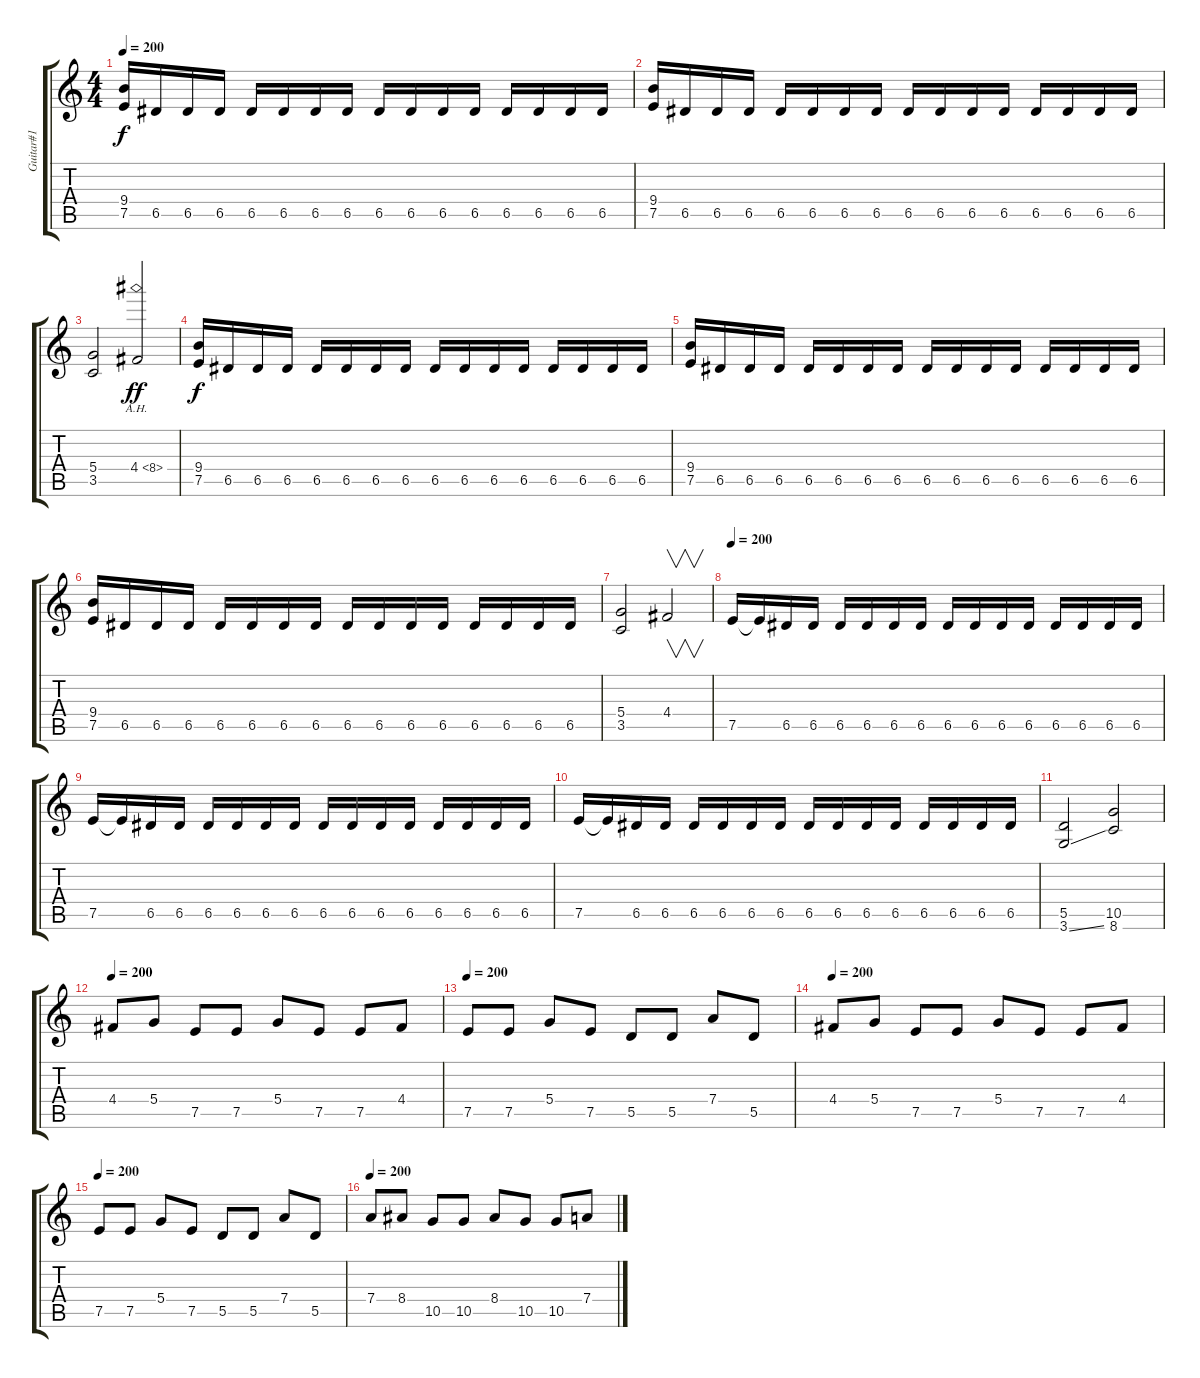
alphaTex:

\track ("Guitar#1" "Guitar#1") {instrument distortionguitar}
\staff {score tabs}
\tuning (E4 B3 G3 D3 A2 E2) {hide}
\ts (4 4)
\tempo 200
\clef g2
\ks c
(9.4 7.5).16{dy f} 6.5.16 6.5.16 6.5.16 6.5.16 6.5.16 6.5.16 6.5.16 6.5.16 6.5.16 6.5.16 6.5.16 6.5.16 6.5.16 6.5.16 6.5.16 |
(9.4 7.5).16 6.5.16 6.5.16 6.5.16 6.5.16 6.5.16 6.5.16 6.5.16 6.5.16 6.5.16 6.5.16 6.5.16 6.5.16 6.5.16 6.5.16 6.5.16 |
(5.4 3.5).2 4.4{ah 4}.2{dy ff} |
(9.4 7.5).16{dy f} 6.5.16 6.5.16 6.5.16 6.5.16 6.5.16 6.5.16 6.5.16 6.5.16 6.5.16 6.5.16 6.5.16 6.5.16 6.5.16 6.5.16 6.5.16 |
(9.4 7.5).16 6.5.16 6.5.16 6.5.16 6.5.16 6.5.16 6.5.16 6.5.16 6.5.16 6.5.16 6.5.16 6.5.16 6.5.16 6.5.16 6.5.16 6.5.16 |
(9.4 7.5).16 6.5.16 6.5.16 6.5.16 6.5.16 6.5.16 6.5.16 6.5.16 6.5.16 6.5.16 6.5.16 6.5.16 6.5.16 6.5.16 6.5.16 6.5.16 |
(5.4 3.5).2 4.4.2{v} |
\tempo 200
7.5.16 7.5{t}.16 6.5.16 6.5.16 6.5.16 6.5.16 6.5.16 6.5.16 6.5.16 6.5.16 6.5.16 6.5.16 6.5.16 6.5.16 6.5.16 6.5.16 |
7.5.16 7.5{t}.16 6.5.16 6.5.16 6.5.16 6.5.16 6.5.16 6.5.16 6.5.16 6.5.16 6.5.16 6.5.16 6.5.16 6.5.16 6.5.16 6.5.16 |
7.5.16 7.5{t}.16 6.5.16 6.5.16 6.5.16 6.5.16 6.5.16 6.5.16 6.5.16 6.5.16 6.5.16 6.5.16 6.5.16 6.5.16 6.5.16 6.5.16 |
(5.5 3.6{ss}).2 (10.5 8.6).2 |
\tempo 200
4.4.8 5.4.8 7.5.8 7.5.8 5.4.8 7.5.8 7.5.8 4.4.8 |
\tempo 200
7.5.8 7.5.8 5.4.8 7.5.8 5.5.8 5.5.8 7.4.8 5.5.8 |
\tempo 200
4.4.8 5.4.8 7.5.8 7.5.8 5.4.8 7.5.8 7.5.8 4.4.8 |
\tempo 200
7.5.8 7.5.8 5.4.8 7.5.8 5.5.8 5.5.8 7.4.8 5.5.8 |
\tempo 200
7.4.8 8.4.8 10.5.8 10.5.8 8.4.8 10.5.8 10.5.8 7.4.8
